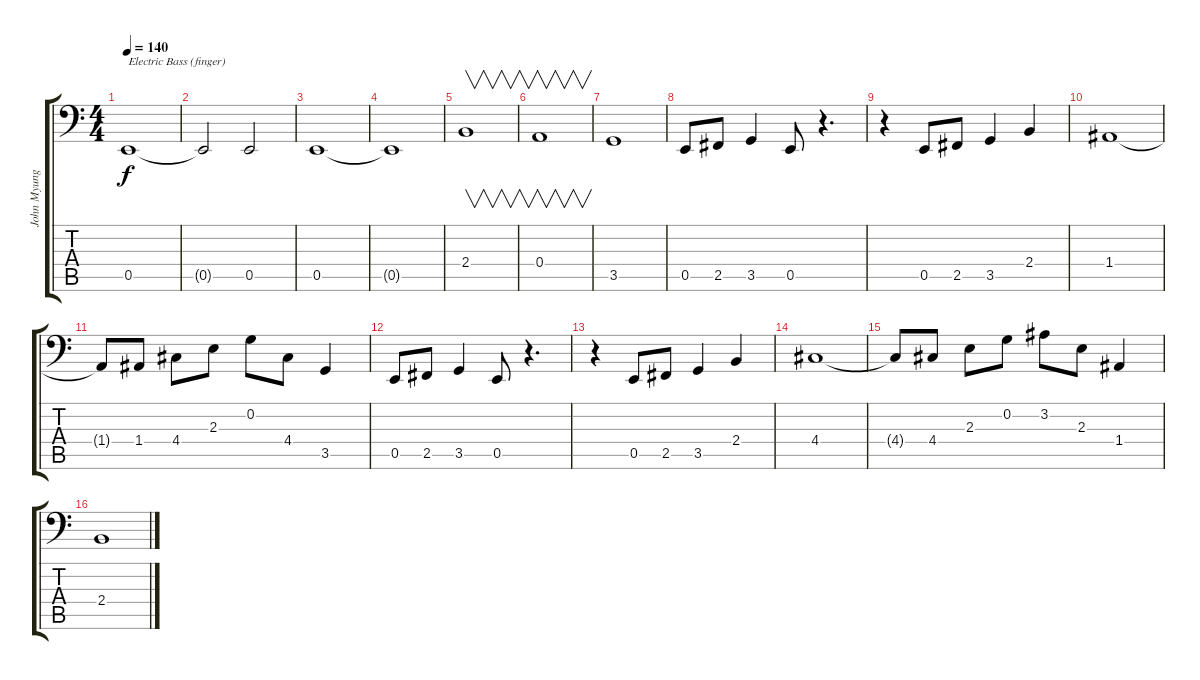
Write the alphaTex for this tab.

\track ("John Myung - 6 Strings Bass" "John Myung") {instrument electricbassfinger}
\staff {score tabs}
\tuning (C3 G2 D2 A1 E1 B0) {hide}
\ts (4 4)
\tempo 140
\clef f4
\ks c
0.5.1{txt "Electric Bass (finger)" dy f instrument electricbassfinger} |
0.5{t}.2 0.5.2 |
0.5.1 |
0.5{t}.1 |
2.4.1{v} |
0.4.1{v} |
3.5.1 |
0.5.8 2.5.8 3.5.4 0.5.8 r.4{d} |
r.4 0.5.8 2.5.8 3.5.4 2.4.4 |
1.4.1 |
1.4{t}.8 1.4.8 4.4.8 2.3.8 0.2.8 4.4.8 3.5.4 |
0.5.8 2.5.8 3.5.4 0.5.8 r.4{d} |
r.4 0.5.8 2.5.8 3.5.4 2.4.4 |
4.4.1 |
4.4{t}.8 4.4.8 2.3.8 0.2.8 3.2.8 2.3.8 1.4.4 |
2.4.1
